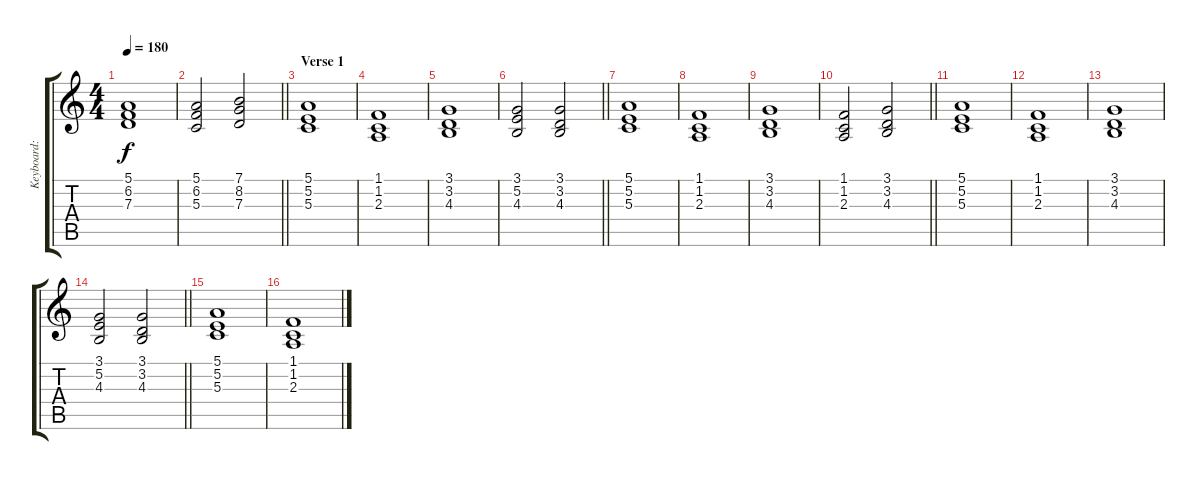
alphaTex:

\track ("Keyboard: Juha Mäenpää" "Keyboard: ") {instrument stringensemble1}
\staff {score tabs}
\tuning (E4 B3 G3 D3 A2 E2) {hide}
\ts (4 4)
\tempo 180
\clef g2
\ks aminor
(5.1 6.2 7.3).1{dy f} |
\barLineRight lightlight
(5.1 6.2 5.3).2 (7.1 8.2 7.3).2 |
\section ("" "Verse 1")
(5.1 5.2 5.3).1{volume 8} |
(1.1 1.2 2.3).1 |
(3.1 3.2 4.3).1 |
\barLineRight lightlight
(3.1 5.2 4.3).2 (3.1 3.2 4.3).2 |
(5.1 5.2 5.3).1 |
(1.1 1.2 2.3).1 |
(3.1 3.2 4.3).1 |
\barLineRight lightlight
(1.1 1.2 2.3).2 (3.1 3.2 4.3).2 |
(5.1 5.2 5.3).1 |
(1.1 1.2 2.3).1 |
(3.1 3.2 4.3).1 |
\barLineRight lightlight
(3.1 5.2 4.3).2 (3.1 3.2 4.3).2 |
(5.1 5.2 5.3).1 |
(1.1 1.2 2.3).1
